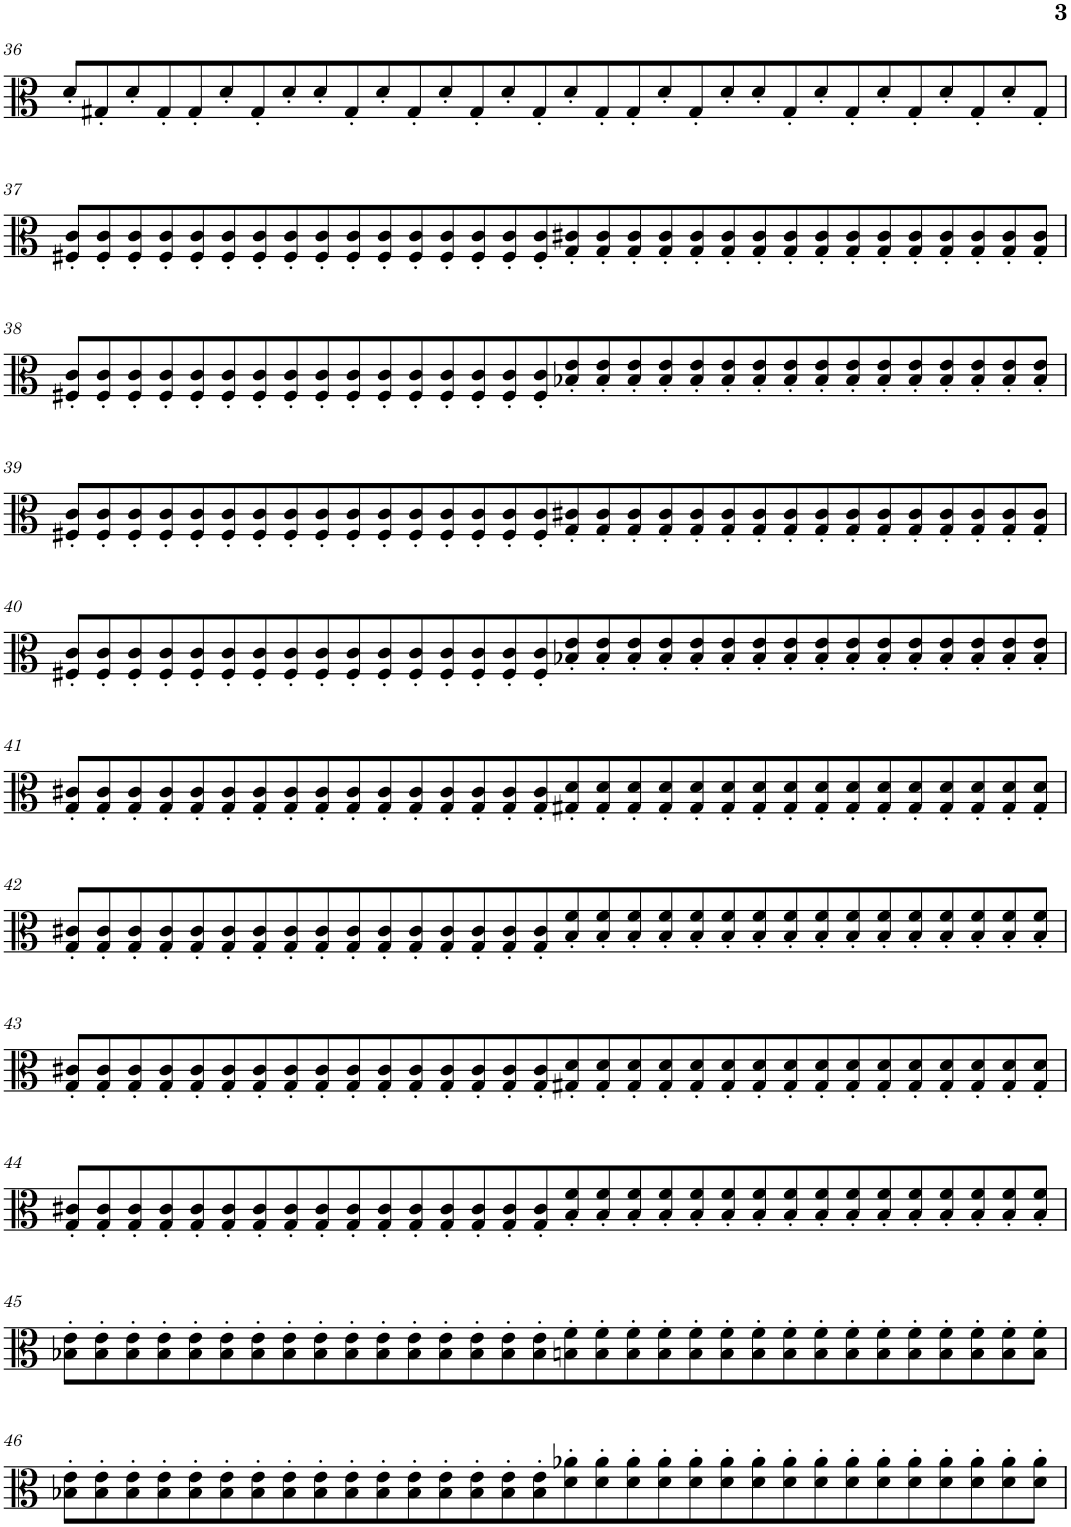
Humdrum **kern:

**kern
*part1
*staff1
*I"Viola
*I'Vla.
!!LO:PB:g=z
*clefC3
*k[]
*M16/4
=36
8d'/L
8G#X'/
8d'/
8G#'/
8G#'/
8d'/
8G#'/
8d'/
8d'/
8G#'/
8d'/
8G#'/
8d'/
8G#'/
8d'/
8G#'/
8d'/
8G#'/
8G#'/
8d'/
8G#'/
8d'/
8d'/
8G#'/
8d'/
8G#'/
8d'/
8G#'/
8d'/
8G#'/
8d'/
8G#'/J
!!LO:LB:g=z
=37
8F#X/' 8c/'L
8F#/' 8c/'
8F#/' 8c/'
8F#/' 8c/'
8F#/' 8c/'
8F#/' 8c/'
8F#/' 8c/'
8F#/' 8c/'
8F#/' 8c/'
8F#/' 8c/'
8F#/' 8c/'
8F#/' 8c/'
8F#/' 8c/'
8F#/' 8c/'
8F#/' 8c/'
8F#/' 8c/'
8G/' 8c#X/'
8G/' 8c#/'
8G/' 8c#/'
8G/' 8c#/'
8G/' 8c#/'
8G/' 8c#/'
8G/' 8c#/'
8G/' 8c#/'
8G/' 8c#/'
8G/' 8c#/'
8G/' 8c#/'
8G/' 8c#/'
8G/' 8c#/'
8G/' 8c#/'
8G/' 8c#/'
8G/' 8c#/'J
!!LO:LB:g=z
=38
8F#X/' 8c/'L
8F#/' 8c/'
8F#/' 8c/'
8F#/' 8c/'
8F#/' 8c/'
8F#/' 8c/'
8F#/' 8c/'
8F#/' 8c/'
8F#/' 8c/'
8F#/' 8c/'
8F#/' 8c/'
8F#/' 8c/'
8F#/' 8c/'
8F#/' 8c/'
8F#/' 8c/'
8F#/' 8c/'
8B-X/' 8e/'
8B-/' 8e/'
8B-/' 8e/'
8B-/' 8e/'
8B-/' 8e/'
8B-/' 8e/'
8B-/' 8e/'
8B-/' 8e/'
8B-/' 8e/'
8B-/' 8e/'
8B-/' 8e/'
8B-/' 8e/'
8B-/' 8e/'
8B-/' 8e/'
8B-/' 8e/'
8B-/' 8e/'J
!!LO:LB:g=z
=39
8F#X/' 8c/'L
8F#/' 8c/'
8F#/' 8c/'
8F#/' 8c/'
8F#/' 8c/'
8F#/' 8c/'
8F#/' 8c/'
8F#/' 8c/'
8F#/' 8c/'
8F#/' 8c/'
8F#/' 8c/'
8F#/' 8c/'
8F#/' 8c/'
8F#/' 8c/'
8F#/' 8c/'
8F#/' 8c/'
8G/' 8c#X/'
8G/' 8c#/'
8G/' 8c#/'
8G/' 8c#/'
8G/' 8c#/'
8G/' 8c#/'
8G/' 8c#/'
8G/' 8c#/'
8G/' 8c#/'
8G/' 8c#/'
8G/' 8c#/'
8G/' 8c#/'
8G/' 8c#/'
8G/' 8c#/'
8G/' 8c#/'
8G/' 8c#/'J
!!LO:LB:g=z
=40
8F#X/' 8c/'L
8F#/' 8c/'
8F#/' 8c/'
8F#/' 8c/'
8F#/' 8c/'
8F#/' 8c/'
8F#/' 8c/'
8F#/' 8c/'
8F#/' 8c/'
8F#/' 8c/'
8F#/' 8c/'
8F#/' 8c/'
8F#/' 8c/'
8F#/' 8c/'
8F#/' 8c/'
8F#/' 8c/'
8B-X/' 8e/'
8B-/' 8e/'
8B-/' 8e/'
8B-/' 8e/'
8B-/' 8e/'
8B-/' 8e/'
8B-/' 8e/'
8B-/' 8e/'
8B-/' 8e/'
8B-/' 8e/'
8B-/' 8e/'
8B-/' 8e/'
8B-/' 8e/'
8B-/' 8e/'
8B-/' 8e/'
8B-/' 8e/'J
!!LO:LB:g=z
=41
8G/' 8c#X/'L
8G/' 8c#/'
8G/' 8c#/'
8G/' 8c#/'
8G/' 8c#/'
8G/' 8c#/'
8G/' 8c#/'
8G/' 8c#/'
8G/' 8c#/'
8G/' 8c#/'
8G/' 8c#/'
8G/' 8c#/'
8G/' 8c#/'
8G/' 8c#/'
8G/' 8c#/'
8G/' 8c#/'
8G#X/' 8d/'
8G#/' 8d/'
8G#/' 8d/'
8G#/' 8d/'
8G#/' 8d/'
8G#/' 8d/'
8G#/' 8d/'
8G#/' 8d/'
8G#/' 8d/'
8G#/' 8d/'
8G#/' 8d/'
8G#/' 8d/'
8G#/' 8d/'
8G#/' 8d/'
8G#/' 8d/'
8G#/' 8d/'J
!!LO:LB:g=z
=42
8G/' 8c#X/'L
8G/' 8c#/'
8G/' 8c#/'
8G/' 8c#/'
8G/' 8c#/'
8G/' 8c#/'
8G/' 8c#/'
8G/' 8c#/'
8G/' 8c#/'
8G/' 8c#/'
8G/' 8c#/'
8G/' 8c#/'
8G/' 8c#/'
8G/' 8c#/'
8G/' 8c#/'
8G/' 8c#/'
8B/' 8f/'
8B/' 8f/'
8B/' 8f/'
8B/' 8f/'
8B/' 8f/'
8B/' 8f/'
8B/' 8f/'
8B/' 8f/'
8B/' 8f/'
8B/' 8f/'
8B/' 8f/'
8B/' 8f/'
8B/' 8f/'
8B/' 8f/'
8B/' 8f/'
8B/' 8f/'J
!!LO:LB:g=z
=43
8G/' 8c#X/'L
8G/' 8c#/'
8G/' 8c#/'
8G/' 8c#/'
8G/' 8c#/'
8G/' 8c#/'
8G/' 8c#/'
8G/' 8c#/'
8G/' 8c#/'
8G/' 8c#/'
8G/' 8c#/'
8G/' 8c#/'
8G/' 8c#/'
8G/' 8c#/'
8G/' 8c#/'
8G/' 8c#/'
8G#X/' 8d/'
8G#/' 8d/'
8G#/' 8d/'
8G#/' 8d/'
8G#/' 8d/'
8G#/' 8d/'
8G#/' 8d/'
8G#/' 8d/'
8G#/' 8d/'
8G#/' 8d/'
8G#/' 8d/'
8G#/' 8d/'
8G#/' 8d/'
8G#/' 8d/'
8G#/' 8d/'
8G#/' 8d/'J
!!LO:LB:g=z
=44
8G/' 8c#X/'L
8G/' 8c#/'
8G/' 8c#/'
8G/' 8c#/'
8G/' 8c#/'
8G/' 8c#/'
8G/' 8c#/'
8G/' 8c#/'
8G/' 8c#/'
8G/' 8c#/'
8G/' 8c#/'
8G/' 8c#/'
8G/' 8c#/'
8G/' 8c#/'
8G/' 8c#/'
8G/' 8c#/'
8B/' 8f/'
8B/' 8f/'
8B/' 8f/'
8B/' 8f/'
8B/' 8f/'
8B/' 8f/'
8B/' 8f/'
8B/' 8f/'
8B/' 8f/'
8B/' 8f/'
8B/' 8f/'
8B/' 8f/'
8B/' 8f/'
8B/' 8f/'
8B/' 8f/'
8B/' 8f/'J
!!LO:LB:g=z
=45
8B-X\' 8e\'L
8B-\' 8e\'
8B-\' 8e\'
8B-\' 8e\'
8B-\' 8e\'
8B-\' 8e\'
8B-\' 8e\'
8B-\' 8e\'
8B-\' 8e\'
8B-\' 8e\'
8B-\' 8e\'
8B-\' 8e\'
8B-\' 8e\'
8B-\' 8e\'
8B-\' 8e\'
8B-\' 8e\'
8Bn\' 8f\'
8B\' 8f\'
8B\' 8f\'
8B\' 8f\'
8B\' 8f\'
8B\' 8f\'
8B\' 8f\'
8B\' 8f\'
8B\' 8f\'
8B\' 8f\'
8B\' 8f\'
8B\' 8f\'
8B\' 8f\'
8B\' 8f\'
8B\' 8f\'
8B\' 8f\'J
!!LO:LB:g=z
=46
8B-X\' 8e\'L
8B-\' 8e\'
8B-\' 8e\'
8B-\' 8e\'
8B-\' 8e\'
8B-\' 8e\'
8B-\' 8e\'
8B-\' 8e\'
8B-\' 8e\'
8B-\' 8e\'
8B-\' 8e\'
8B-\' 8e\'
8B-\' 8e\'
8B-\' 8e\'
8B-\' 8e\'
8B-\' 8e\'
8d\' 8a-X\'
8d\' 8a-\'
8d\' 8a-\'
8d\' 8a-\'
8d\' 8a-\'
8d\' 8a-\'
8d\' 8a-\'
8d\' 8a-\'
8d\' 8a-\'
8d\' 8a-\'
8d\' 8a-\'
8d\' 8a-\'
8d\' 8a-\'
8d\' 8a-\'
8d\' 8a-\'
8d\' 8a-\'J
=
*-
